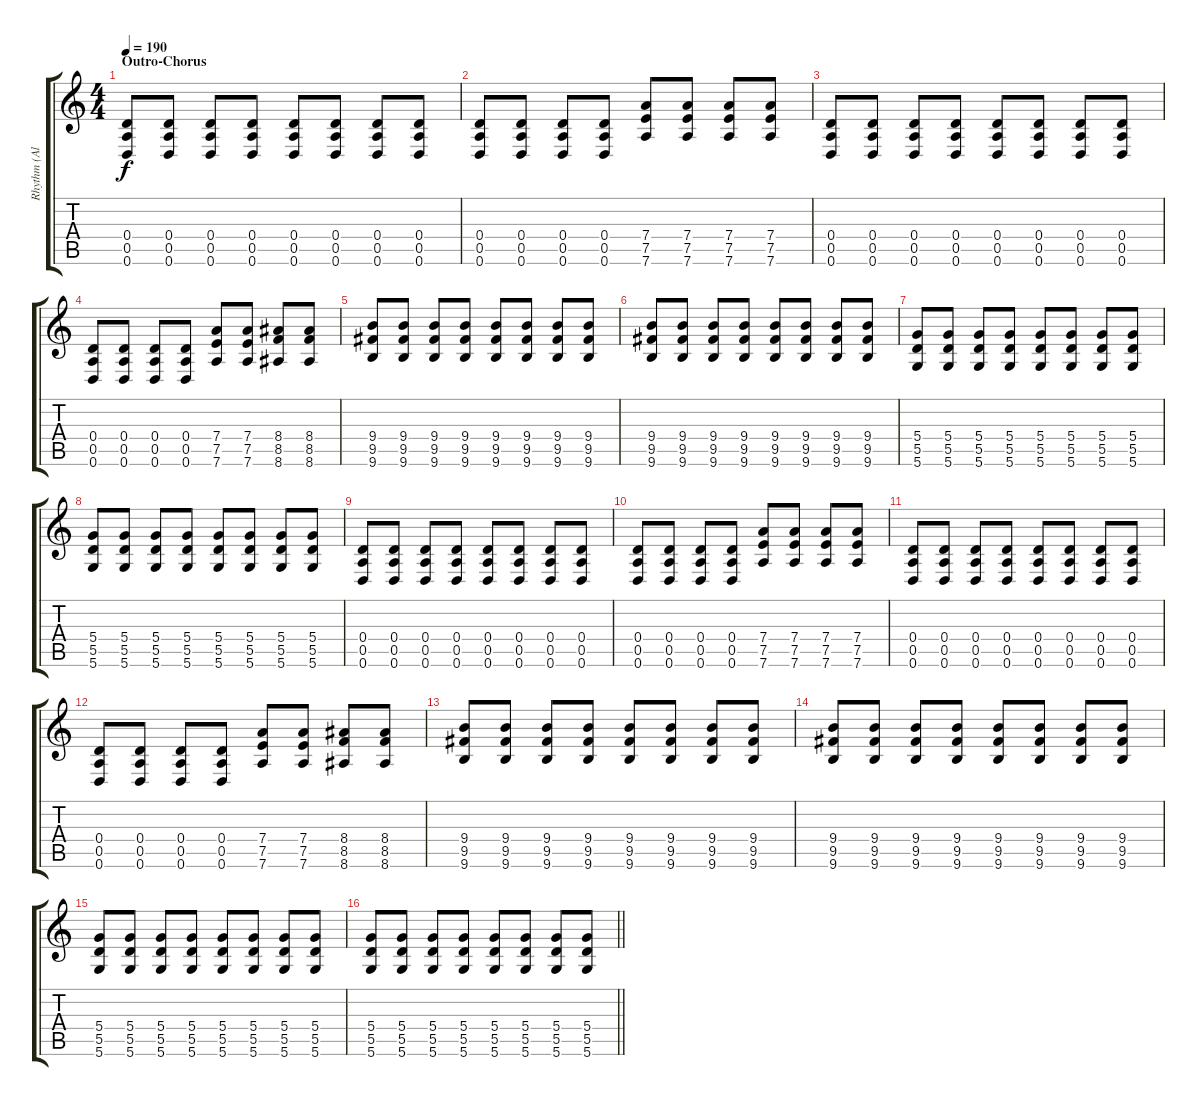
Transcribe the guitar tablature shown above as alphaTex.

\track ("Rhythm (Alex)" "Rhythm (Al") {instrument distortionguitar}
\staff {score tabs}
\tuning (E4 B3 G3 D3 A2 D2) {hide}
\ts (4 4)
\section ("" "Outro-Chorus")
\tempo 190
\clef g2
\ks c
(0.4 0.5 0.6).8{dy f} (0.4 0.5 0.6).8 (0.4 0.5 0.6).8 (0.4 0.5 0.6).8 (0.4 0.5 0.6).8 (0.4 0.5 0.6).8 (0.4 0.5 0.6).8 (0.4 0.5 0.6).8 |
(0.4 0.5 0.6).8 (0.4 0.5 0.6).8 (0.4 0.5 0.6).8 (0.4 0.5 0.6).8 (7.4 7.5 7.6).8 (7.4 7.5 7.6).8 (7.4 7.5 7.6).8 (7.4 7.5 7.6).8 |
(0.4 0.5 0.6).8 (0.4 0.5 0.6).8 (0.4 0.5 0.6).8 (0.4 0.5 0.6).8 (0.4 0.5 0.6).8 (0.4 0.5 0.6).8 (0.4 0.5 0.6).8 (0.4 0.5 0.6).8 |
(0.4 0.5 0.6).8 (0.4 0.5 0.6).8 (0.4 0.5 0.6).8 (0.4 0.5 0.6).8 (7.4 7.5 7.6).8 (7.4 7.5 7.6).8 (8.4 8.5 8.6).8 (8.4 8.5 8.6).8 |
(9.4 9.5 9.6).8 (9.4 9.5 9.6).8 (9.4 9.5 9.6).8 (9.4 9.5 9.6).8 (9.4 9.5 9.6).8 (9.4 9.5 9.6).8 (9.4 9.5 9.6).8 (9.4 9.5 9.6).8 |
(9.4 9.5 9.6).8 (9.4 9.5 9.6).8 (9.4 9.5 9.6).8 (9.4 9.5 9.6).8 (9.4 9.5 9.6).8 (9.4 9.5 9.6).8 (9.4 9.5 9.6).8 (9.4 9.5 9.6).8 |
(5.4 5.5 5.6).8 (5.4 5.5 5.6).8 (5.4 5.5 5.6).8 (5.4 5.5 5.6).8 (5.4 5.5 5.6).8 (5.4 5.5 5.6).8 (5.4 5.5 5.6).8 (5.4 5.5 5.6).8 |
(5.4 5.5 5.6).8 (5.4 5.5 5.6).8 (5.4 5.5 5.6).8 (5.4 5.5 5.6).8 (5.4 5.5 5.6).8 (5.4 5.5 5.6).8 (5.4 5.5 5.6).8 (5.4 5.5 5.6).8 |
(0.4 0.5 0.6).8 (0.4 0.5 0.6).8 (0.4 0.5 0.6).8 (0.4 0.5 0.6).8 (0.4 0.5 0.6).8 (0.4 0.5 0.6).8 (0.4 0.5 0.6).8 (0.4 0.5 0.6).8 |
(0.4 0.5 0.6).8 (0.4 0.5 0.6).8 (0.4 0.5 0.6).8 (0.4 0.5 0.6).8 (7.4 7.5 7.6).8 (7.4 7.5 7.6).8 (7.4 7.5 7.6).8 (7.4 7.5 7.6).8 |
(0.4 0.5 0.6).8 (0.4 0.5 0.6).8 (0.4 0.5 0.6).8 (0.4 0.5 0.6).8 (0.4 0.5 0.6).8 (0.4 0.5 0.6).8 (0.4 0.5 0.6).8 (0.4 0.5 0.6).8 |
(0.4 0.5 0.6).8 (0.4 0.5 0.6).8 (0.4 0.5 0.6).8 (0.4 0.5 0.6).8 (7.4 7.5 7.6).8 (7.4 7.5 7.6).8 (8.4 8.5 8.6).8 (8.4 8.5 8.6).8 |
(9.4 9.5 9.6).8 (9.4 9.5 9.6).8 (9.4 9.5 9.6).8 (9.4 9.5 9.6).8 (9.4 9.5 9.6).8 (9.4 9.5 9.6).8 (9.4 9.5 9.6).8 (9.4 9.5 9.6).8 |
(9.4 9.5 9.6).8 (9.4 9.5 9.6).8 (9.4 9.5 9.6).8 (9.4 9.5 9.6).8 (9.4 9.5 9.6).8 (9.4 9.5 9.6).8 (9.4 9.5 9.6).8 (9.4 9.5 9.6).8 |
(5.4 5.5 5.6).8 (5.4 5.5 5.6).8 (5.4 5.5 5.6).8 (5.4 5.5 5.6).8 (5.4 5.5 5.6).8 (5.4 5.5 5.6).8 (5.4 5.5 5.6).8 (5.4 5.5 5.6).8 |
\barLineRight lightlight
(5.4 5.5 5.6).8 (5.4 5.5 5.6).8 (5.4 5.5 5.6).8 (5.4 5.5 5.6).8 (5.4 5.5 5.6).8 (5.4 5.5 5.6).8 (5.4 5.5 5.6).8 (5.4 5.5 5.6).8
